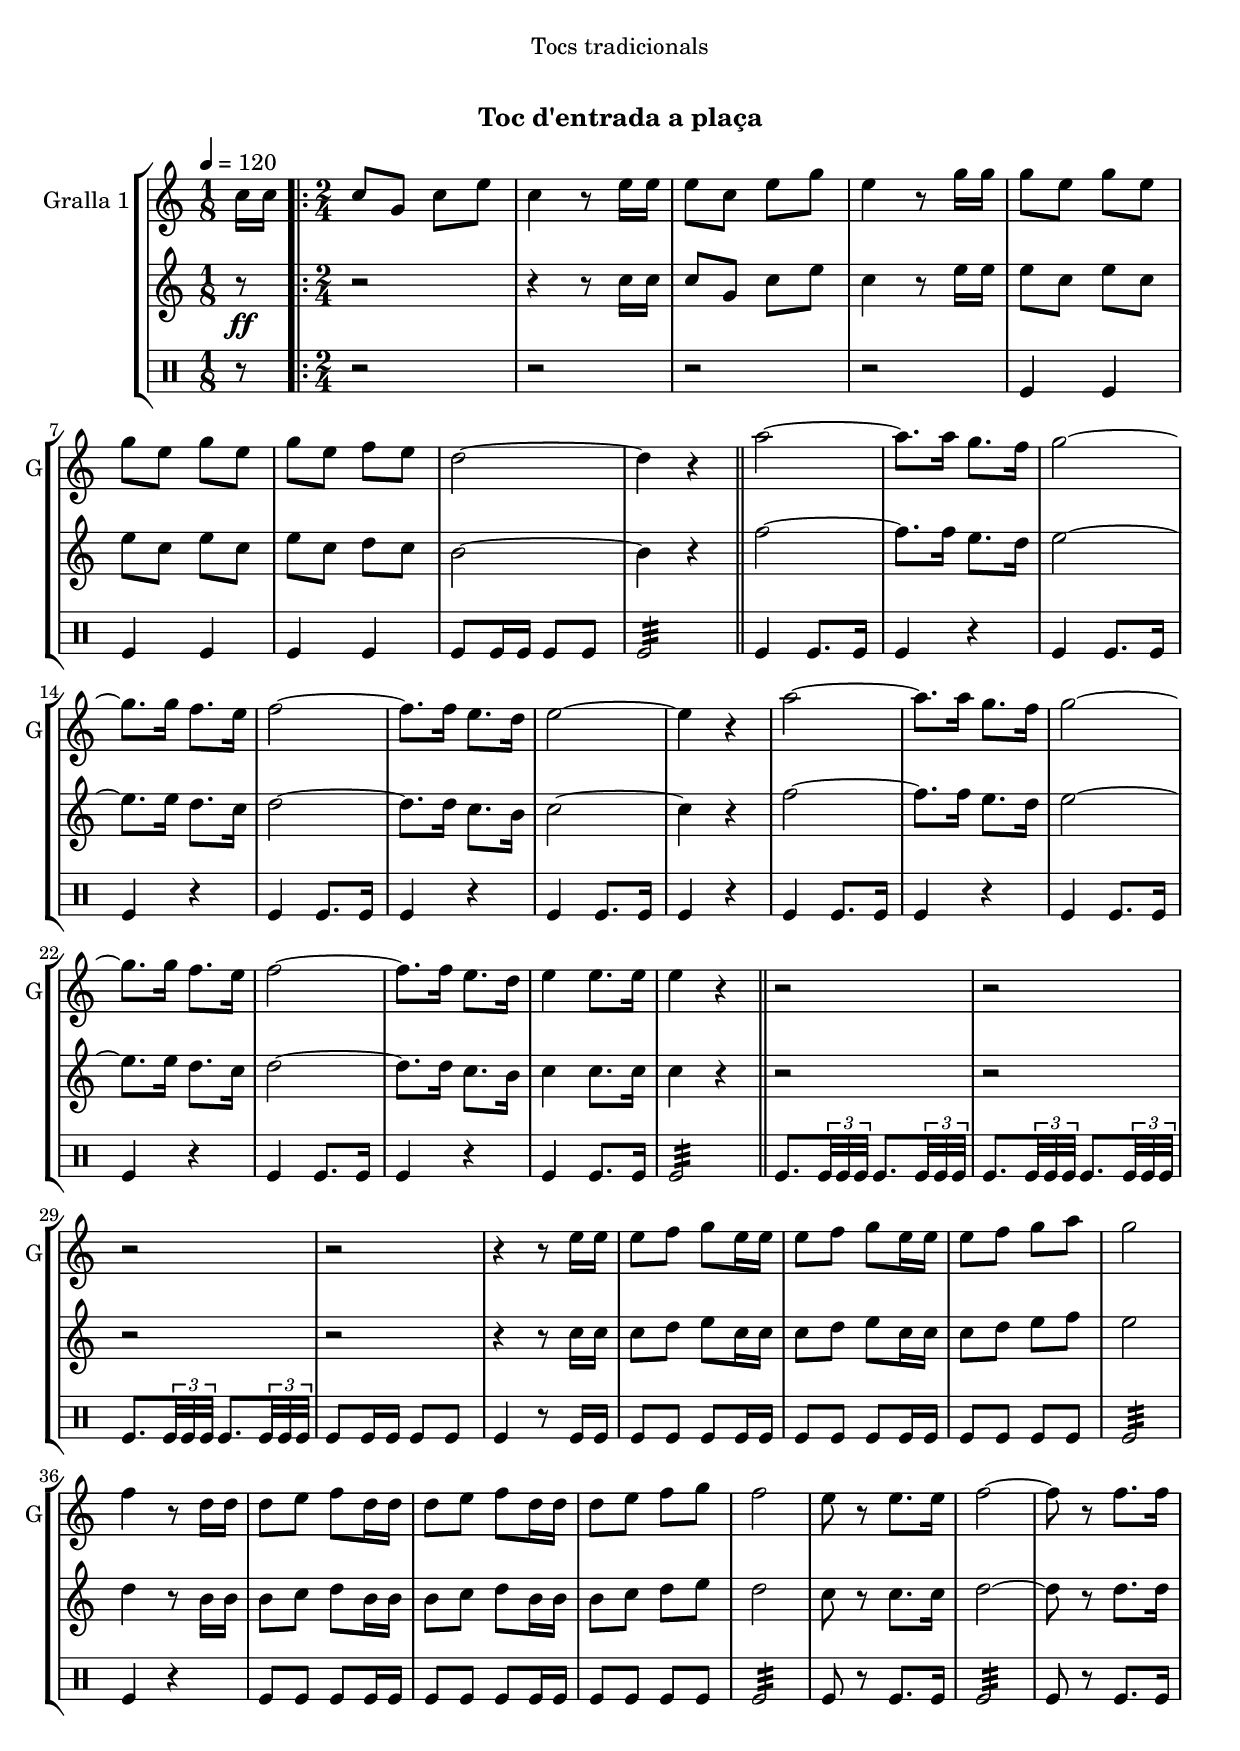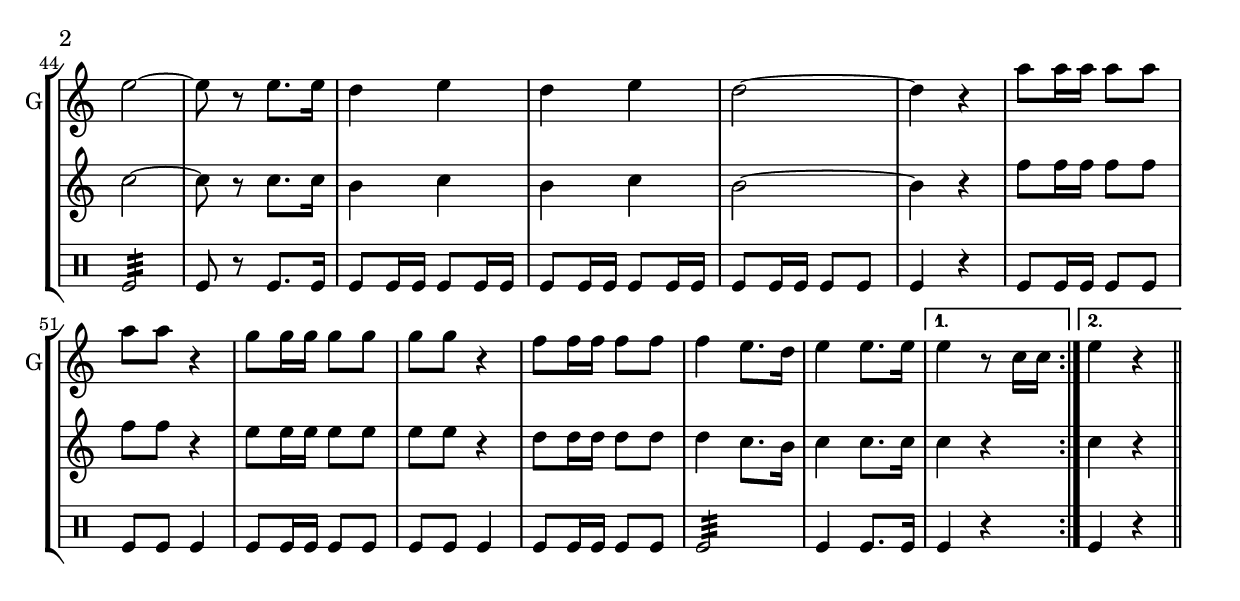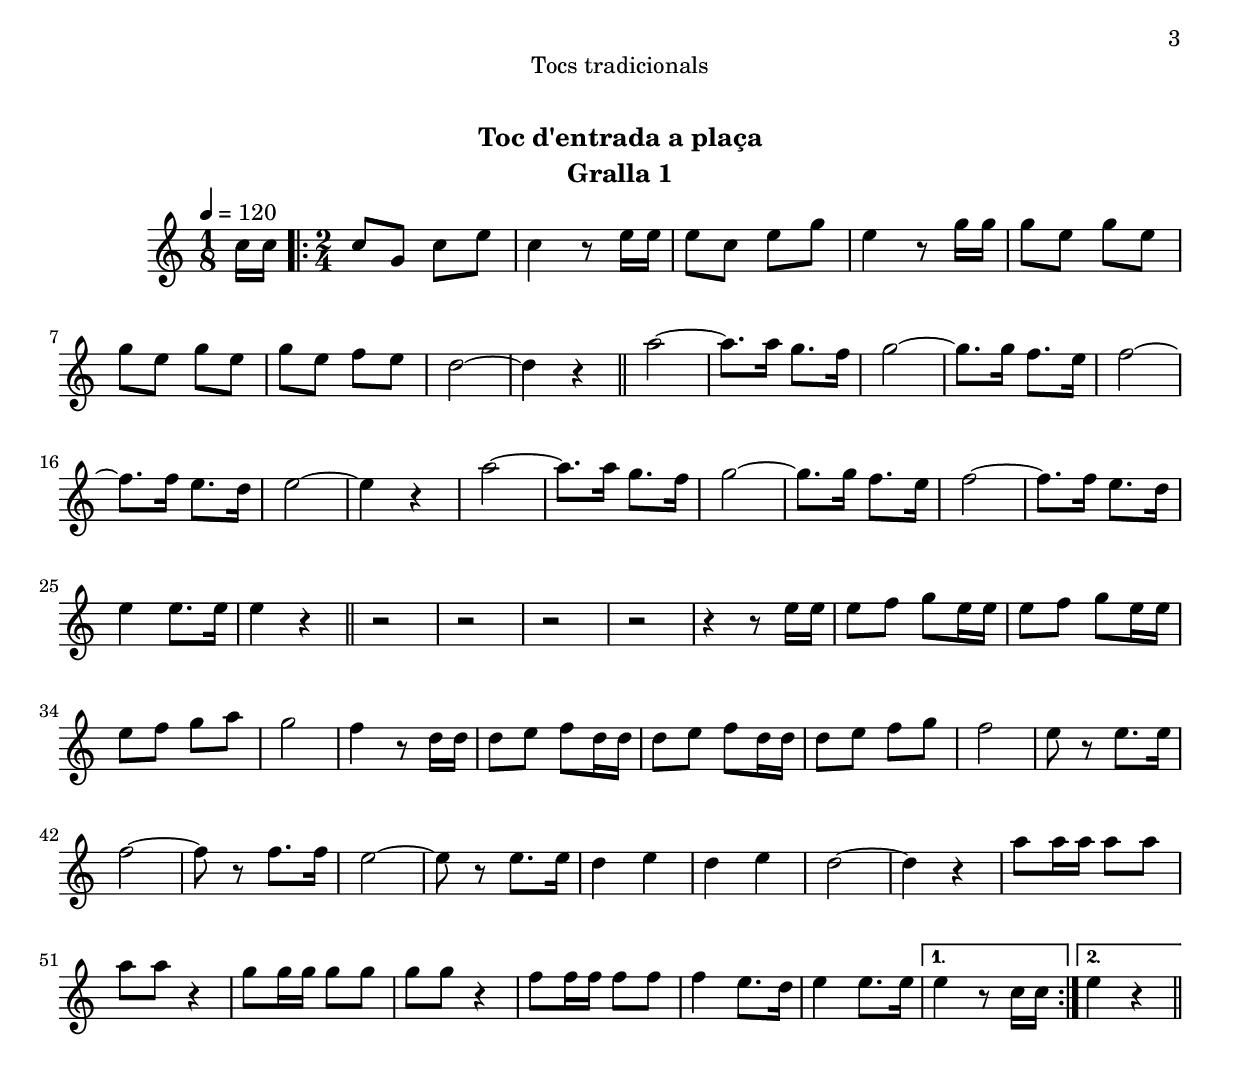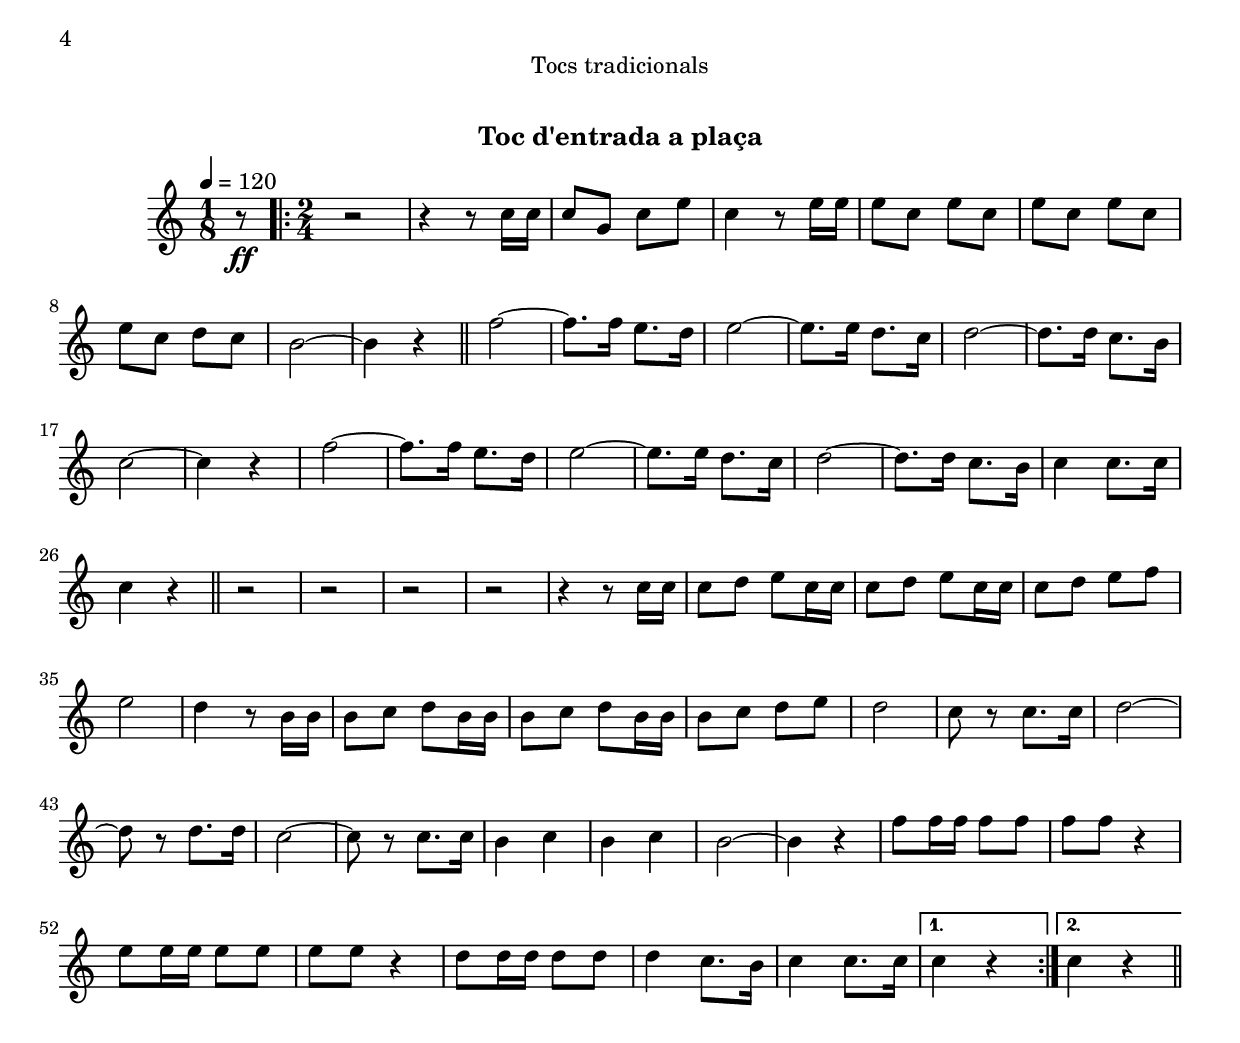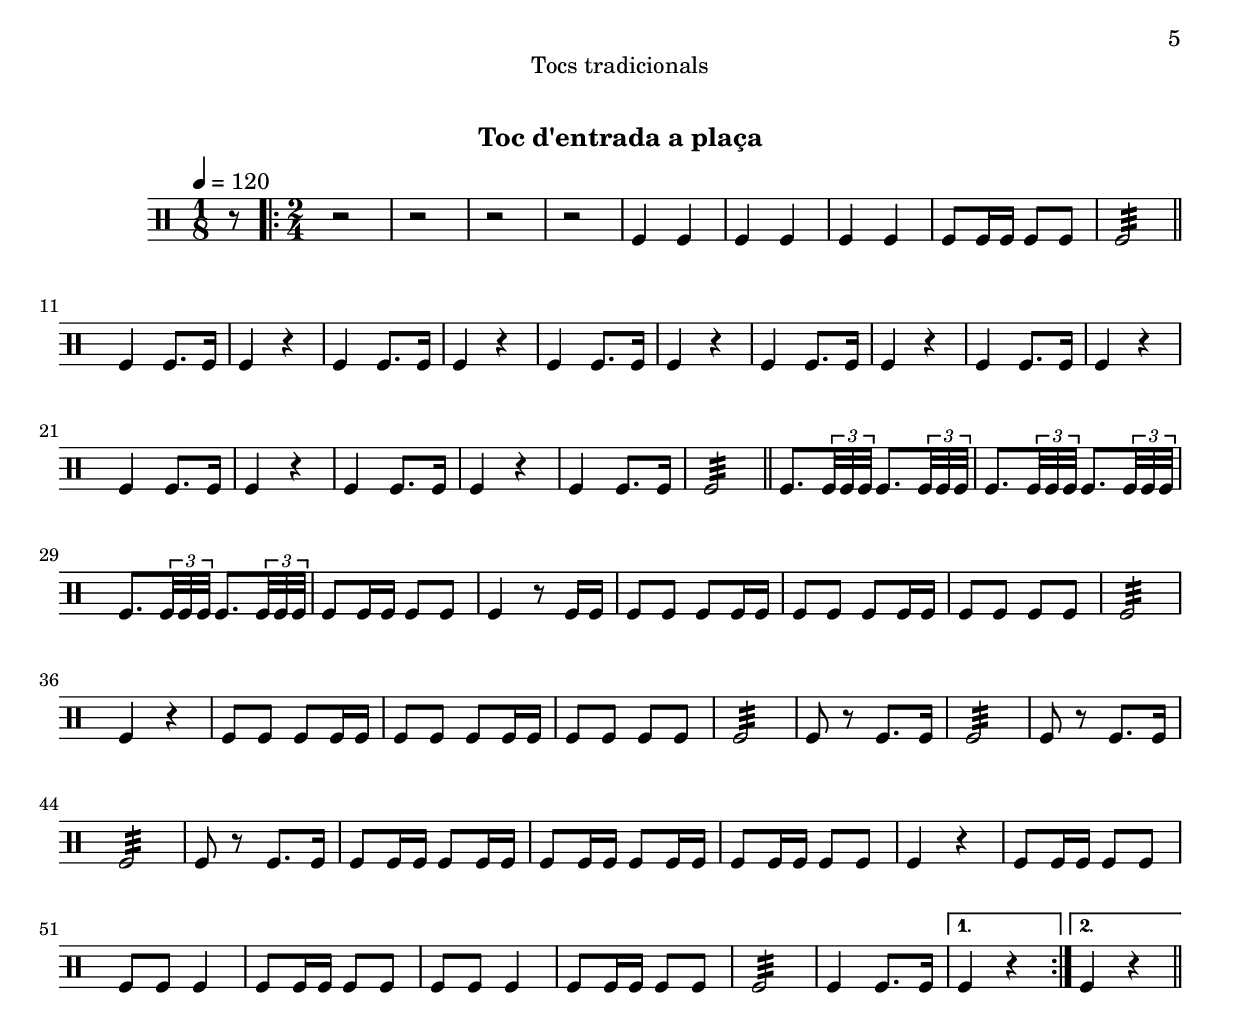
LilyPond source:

\version "2.22.1"

\header {
  dedication="Tocs tradicionals"
  title="  "
  subtitle="Toc d'entrada a plaça"
  subsubtitle=""
  poet=""
  meter=""
  piece=""
  composer=""
  arranger=""
  opus=""
  instrument=""
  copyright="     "
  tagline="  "
}

liniaroAa =
\relative c''
{
  \tempo 4=120
  \clef treble
  \key c \major
  \time 1/8
  c16 c  |
  \time 2/4   \repeat volta 2 { c8 g c e  |
  c4 r8 e16 e  |
  e8 c e g  |
  %05
  e4 r8 g16 g  |
  g8 e g e  |
  g8 e g e  |
  g8 e f e  |
  d2 ~  |
  %10
  d4 r  \bar "||"
  a'2 ~  |
  a8. a16 g8. f16  |
  g2 ~  |
  g8. g16 f8. e16  |
  %15
  f2 ~  |
  f8. f16 e8. d16  |
  e2 ~  |
  e4 r  |
  a2 ~  |
  %20
  a8. a16 g8. f16  |
  g2 ~  |
  g8. g16 f8. e16  |
  f2 ~  |
  f8. f16 e8. d16  |
  %25
  e4 e8. e16  |
  e4 r  \bar "||"
  r2  |
  r2  |
  r2  |
  %30
  r2  |
  r4 r8 e16 e  |
  e8 f g e16 e  |
  e8 f g e16 e  |
  e8 f g a  |
  %35
  g2  |
  f4 r8 d16 d  |
  d8 e f d16 d  |
  d8 e f d16 d  |
  d8 e f g  |
  %40
  f2  |
  e8 r e8. e16  |
  f2 ~  |
  f8 r f8. f16  |
  e2 ~  |
  %45
  e8 r e8. e16  |
  d4 e  |
  d4 e  |
  d2 ~  |
  d4 r  |
  %50
  a'8 a16 a a8 a  |
  a8 a r4  |
  g8 g16 g g8 g  |
  g8 g r4  |
  f8 f16 f f8 f  |
  %55
  f4 e8. d16  |
  e4 e8. e16 }
  \alternative { { e4 r8 c16 c }
  { e4 r } } \bar "||"
}

liniaroAb =
\relative c''
{
  \tempo 4=120
  \clef treble
  \key c \major
  \time 1/8
  r8 \ff  |
  \time 2/4   \repeat volta 2 { r2  |
  r4 r8 c16 c  |
  c8 g c e  |
  %05
  c4 r8 e16 e  |
  e8 c e c  |
  e8 c e c  |
  e8 c d c  |
  b2 ~  |
  %10
  b4 r  \bar "||"
  f'2 ~  |
  f8. f16 e8. d16  |
  e2 ~  |
  e8. e16 d8. c16  |
  %15
  d2 ~  |
  d8. d16 c8. b16  |
  c2 ~  |
  c4 r  |
  f2 ~  |
  %20
  f8. f16 e8. d16  |
  e2 ~  |
  e8. e16 d8. c16  |
  d2 ~  |
  d8. d16 c8. b16  |
  %25
  c4 c8. c16  |
  c4 r  \bar "||"
  r2  |
  r2  |
  r2  |
  %30
  r2  |
  r4 r8 c16 c  |
  c8 d e c16 c  |
  c8 d e c16 c  |
  c8 d e f  |
  %35
  e2  |
  d4 r8 b16 b  |
  b8 c d b16 b  |
  b8 c d b16 b  |
  b8 c d e  |
  %40
  d2  |
  c8 r c8. c16  |
  d2 ~  |
  d8 r d8. d16  |
  c2 ~  |
  %45
  c8 r c8. c16  |
  b4 c  |
  b4 c  |
  b2 ~  |
  b4 r  |
  %50
  f'8 f16 f f8 f  |
  f8 f r4  |
  e8 e16 e e8 e  |
  e8 e r4  |
  d8 d16 d d8 d  |
  %55
  d4 c8. b16  |
  c4 c8. c16 }
  \alternative { { c4 r }
  { c4 r } } \bar "||"
}

liniaroAc =
\drummode
{
  \tempo 4=120
  \time 1/8
  r8  |
  \time 2/4   \repeat volta 2 { r2  |
  r2  |
  r2  |
  %05
  r2  |
  tomfl4 tomfl  |
  tomfl4 tomfl  |
  tomfl4 tomfl  |
  tomfl8 tomfl16 tomfl tomfl8 tomfl  |
  %10
  tomfl2:32  \bar "||"
  tomfl4 tomfl8. tomfl16  |
  tomfl4 r  |
  tomfl4 tomfl8. tomfl16  |
  tomfl4 r  |
  %15
  tomfl4 tomfl8. tomfl16  |
  tomfl4 r  |
  tomfl4 tomfl8. tomfl16  |
  tomfl4 r  |
  tomfl4 tomfl8. tomfl16  |
  %20
  tomfl4 r  |
  tomfl4 tomfl8. tomfl16  |
  tomfl4 r  |
  tomfl4 tomfl8. tomfl16  |
  tomfl4 r  |
  %25
  tomfl4 tomfl8. tomfl16  |
  tomfl2:32  \bar "||"
  tomfl8. \times 2/3 { tomfl32 tomfl tomfl } tomfl8. \times 2/3 { tomfl32 tomfl tomfl }  |
  tomfl8. \times 2/3 { tomfl32 tomfl tomfl } tomfl8. \times 2/3 { tomfl32 tomfl tomfl }  |
  tomfl8. \times 2/3 { tomfl32 tomfl tomfl } tomfl8. \times 2/3 { tomfl32 tomfl tomfl }  |
  %30
  tomfl8 tomfl16 tomfl tomfl8 tomfl  |
  tomfl4 r8 tomfl16 tomfl  |
  tomfl8 tomfl tomfl tomfl16 tomfl  |
  tomfl8 tomfl tomfl tomfl16 tomfl  |
  tomfl8 tomfl tomfl tomfl  |
  %35
  tomfl2:32  |
  tomfl4 r4  | % troigo!
  tomfl8 tomfl tomfl tomfl16 tomfl  |
  tomfl8 tomfl tomfl tomfl16 tomfl  |
  tomfl8 tomfl tomfl tomfl  |
  %40
  tomfl2:32  |
  tomfl8 r tomfl8. tomfl16  |
  tomfl2:32  |
  tomfl8 r tomfl8. tomfl16  |
  tomfl2:32  |
  %45
  tomfl8 r tomfl8. tomfl16  |
  tomfl8 tomfl16 tomfl tomfl8 tomfl16 tomfl  |
  tomfl8 tomfl16 tomfl tomfl8 tomfl16 tomfl  |
  tomfl8 tomfl16 tomfl tomfl8 tomfl  |
  tomfl4 r  |
  %50
  tomfl8 tomfl16 tomfl tomfl8 tomfl  |
  tomfl8 tomfl tomfl4  |
  tomfl8 tomfl16 tomfl tomfl8 tomfl  |
  tomfl8 tomfl tomfl4  |
  tomfl8 tomfl16 tomfl tomfl8 tomfl  |
  %55
  tomfl2:32  |
  tomfl4 tomfl8. tomfl16 }
  \alternative { { tomfl4 r }
  { tomfl4 r } } \bar "||"
}

\bookpart {
  \score {
    \new StaffGroup {
      \override Score.RehearsalMark #'self-alignment-X = #LEFT
      <<
        \new Staff \with {instrumentName = #"Gralla 1" shortInstrumentName = #"G"} \liniaroAa
        \new Staff \with {instrumentName = #"" shortInstrumentName = #" "} \liniaroAb
        \new DrumStaff \with {instrumentName = #"" shortInstrumentName = #" "} \liniaroAc
      >>
    }
    \layout {}
  }
  \score { \unfoldRepeats
    \new StaffGroup {
      \override Score.RehearsalMark #'self-alignment-X = #LEFT
      <<
        \new Staff \with {instrumentName = #"Gralla 1" shortInstrumentName = #"G"} \liniaroAa
        \new Staff \with {instrumentName = #"" shortInstrumentName = #" "} \liniaroAb
        \new DrumStaff \with {instrumentName = #"" shortInstrumentName = #" "} \liniaroAc
      >>
    }
    \midi {}
  }
}

\bookpart {
  \header {instrument="Gralla 1"}
  \score {
    \new StaffGroup {
      \override Score.RehearsalMark #'self-alignment-X = #LEFT
      <<
        \new Staff \liniaroAa
      >>
    }
    \layout {}
  }
  \score { \unfoldRepeats
    \new StaffGroup {
      \override Score.RehearsalMark #'self-alignment-X = #LEFT
      <<
        \new Staff \liniaroAa
      >>
    }
    \midi {}
  }
}

\bookpart {
  \header {instrument=""}
  \score {
    \new StaffGroup {
      \override Score.RehearsalMark #'self-alignment-X = #LEFT
      <<
        \new Staff \liniaroAb
      >>
    }
    \layout {}
  }
  \score { \unfoldRepeats
    \new StaffGroup {
      \override Score.RehearsalMark #'self-alignment-X = #LEFT
      <<
        \new Staff \liniaroAb
      >>
    }
    \midi {}
  }
}

\bookpart {
  \header {instrument=""}
  \score {
    \new StaffGroup {
      \override Score.RehearsalMark #'self-alignment-X = #LEFT
      <<
        \new DrumStaff \liniaroAc
      >>
    }
    \layout {}
  }
  \score { \unfoldRepeats
    \new StaffGroup {
      \override Score.RehearsalMark #'self-alignment-X = #LEFT
      <<
        \new DrumStaff \liniaroAc
      >>
    }
    \midi {}
  }
}

